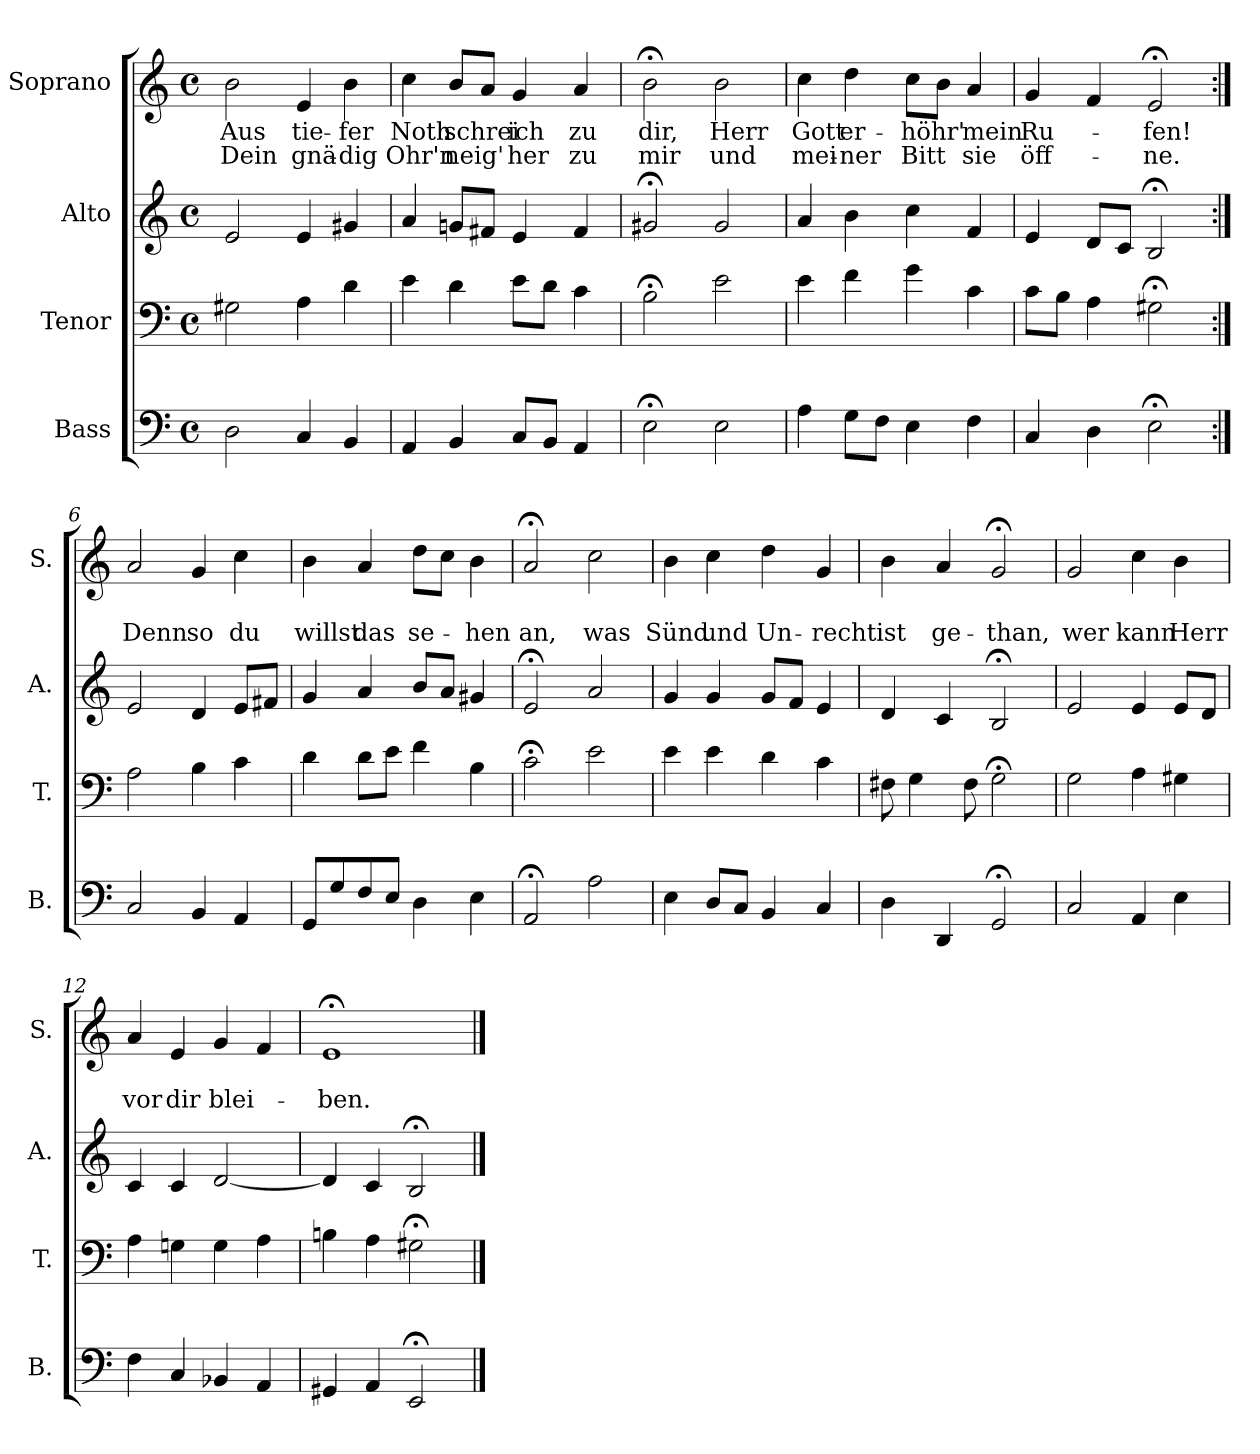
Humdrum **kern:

**kern	**kern	**kern	**kern	**text	**text
*part4	*part3	*part2	*part1	*part1	*part1
*staff4	*staff3	*staff2	*staff1	*staff1	*staff1
*I"Bass	*I"Tenor	*I"Alto	*I"Soprano	*	*
*I'B.	*I'T.	*I'A.	*I'S.	*	*
*clefF4	*clefF4	*clefG2	*clefG2	*	*
*k[]	*k[]	*k[]	*k[]	*	*
*	*	*	*a:	*	*
*M4/4	*M4/4	*M4/4	*M4/4	*	*
*met(c)	*met(c)	*met(c)	*met(c)	*	*
=1	=1	=1	=1	=1	=1
2D\	2G#X\	2e/	2b\	Aus	Dein
4C/	4A\	4e/	4e/	tie-	gnä-
4BB/	4d\	4g#X/	4b\	-fer	-dig
=2	=2	=2	=2	=2	=2
4AA/	4e\	4a/	4cc\	Noth	Ohr'n
4BB/	4d\	8gn/L	8b/L	schrei	neig'
.	.	8f#X/J	8a/J	.	.
8C/L	8e\L	4e/	4g/	ich	her
8BB/J	8d\J	.	.	.	.
4AA/	4c\	4f#/	4a/	zu	zu
=3	=3	=3	=3	=3	=3
2E;<\	2B;<\	2g#X;</	2b;<\	dir,	mir
2E\	2e\	2g#/	2b\	Herr	und
=4	=4	=4	=4	=4	=4
4A\	4e\	4a/	4cc\	Gott	mei-
8G\L	4f\	4b\	4dd\	er-	-ner
8F\J	.	.	.	.	.
4E\	4g\	4cc\	8cc\L	-höhr'	Bitt
.	.	.	8b\J	.	.
4F\	4c\	4f/	4a/	mein	sie
=5	=5	=5	=5	=5	=5
4C/	8c\L	4e/	4g/	Ru-	öff-
.	8B\J	.	.	.	.
4D\	4A\	8d/L	4f/	.	.
.	.	8c/J	.	.	.
2E;<\	2G#X;<\	2B;</	2e;</	-fen!	-ne.
!!LO:LB:g=z
=6:|!	=6:|!	=6:|!	=6:|!	=6:|!	=6:|!
2C/	2A\	2e/	2a/	.	Denn
4BB/	4B\	4d/	4g/	.	so
4AA/	4c\	8e/L	4cc\	.	du
.	.	8f#X/J	.	.	.
=7	=7	=7	=7	=7	=7
8GG/L	4d\	4g/	4b\	.	willst
8G/	.	.	.	.	.
8F/	8d\L	4a/	4a/	.	das
8E/J	8e\J	.	.	.	.
4D\	4f\	8b/L	8dd\L	.	se-
.	.	8a/J	8cc\J	.	.
4E\	4B\	4g#X/	4b\	.	-hen
=8	=8	=8	=8	=8	=8
2AA;</	2c;<\	2e;</	2a;</	.	an,
2A\	2e\	2a/	2cc\	.	was
=9	=9	=9	=9	=9	=9
4E\	4e\	4g/	4b\	.	Sünd
8D/L	4e\	4g/	4cc\	.	und
8C/J	.	.	.	.	.
4BB/	4d\	8g/L	4dd\	.	Un-
.	.	8f/J	.	.	.
4C/	4c\	4e/	4g/	.	-recht
=10	=10	=10	=10	=10	=10
4D\	8F#X\	4d/	4b\	.	ist
.	4G\	.	.	.	.
4DD/	.	4c/	4a/	.	ge-
.	8F#\	.	.	.	.
2GG;</	2G;<\	2B;</	2g;</	.	-than,
=11	=11	=11	=11	=11	=11
2C/	2G\	2e/	2g/	.	wer
4AA/	4A\	4e/	4cc\	.	kann
4E\	4G#X\	8e/L	4b\	.	Herr
.	.	8d/J	.	.	.
=12	=12	=12	=12	=12	=12
4F\	4A\	4c/	4a/	.	vor
4C/	4Gn\	4c/	4e/	.	dir
4BB-X/	4G\	[2d/	4g/	.	blei-
4AA/	4A\	.	4f/	.	.
=13	=13	=13	=13	=13	=13
4GG#X/	4Bn\	4d/]	1e;<	.	-ben.
4AA/	4A\	4c/	.	.	.
2EE;</	2G#X;<\	2B;</	.	.	.
==	==	==	==	==	==
*-	*-	*-	*-	*-	*-
